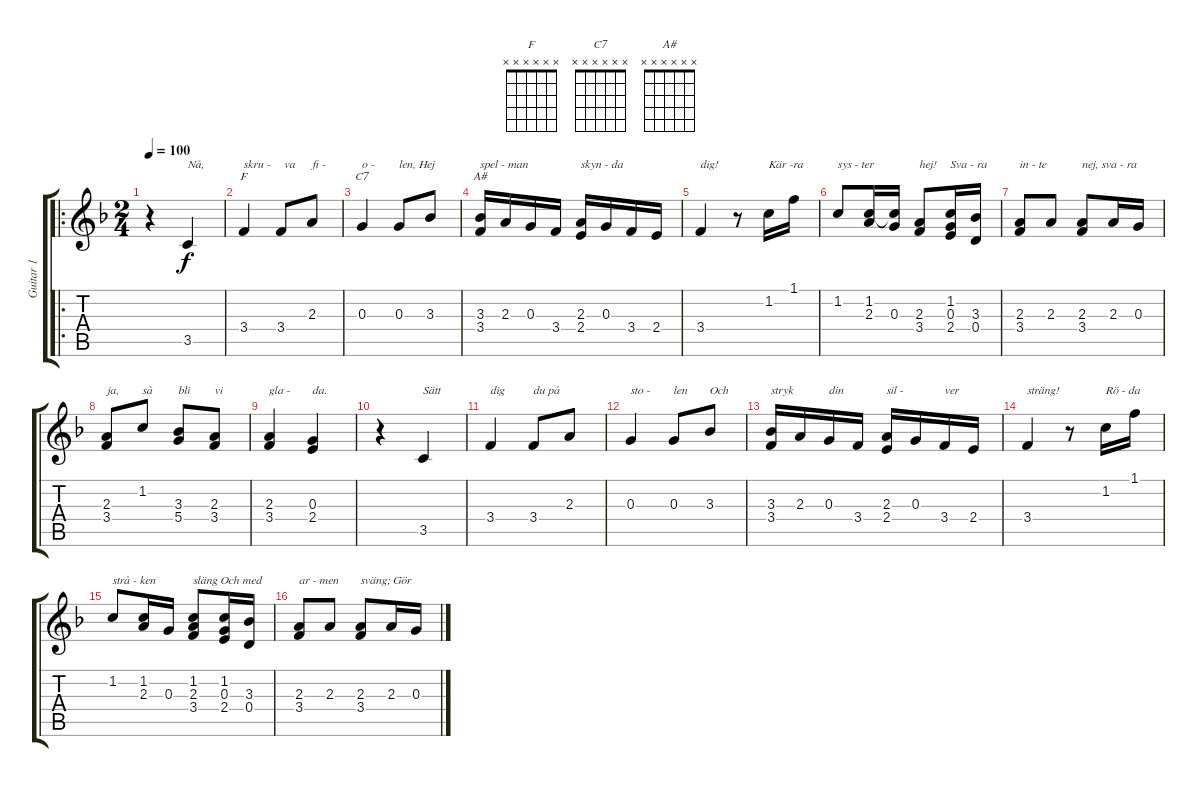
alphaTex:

\track ("Guitar 1" "Guitar 1") {instrument acousticguitarnylon}
\staff {score tabs}
\tuning (E4 B3 G3 D3 A2 E2) {hide}
\chord ("F" x x x x x x) {firstfret 0}
\chord ("C7" x x x x x x) {firstfret 0}
\chord ("A#" x x x x x x) {firstfret 0}
\ro
\ts (2 4)
\tempo 100
\clef g2
\ks f
r.4{dy f instrument acousticguitarnylon} 3.5.4{txt "Nå,"} |
3.4.4{ch "F" txt "skru - "} 3.4.8{txt " va "} 2.3.8{txt "fi -"} |
0.3.4{ch "C7" txt "o - "} 0.3.8{txt "len, Hej"} 3.3.8 |
(3.3 3.4).16{ch "A#" txt "spel - man"} 2.3.16 0.3.16 3.4.16 (2.3 2.4).16{txt "skyn - da"} 0.3.16 3.4.16 2.4.16 |
3.4.4{txt "dig!"} r.8 1.2.16{txt "Kär -ra"} 1.1.16 |
1.2.8{txt "sys - ter"} (1.2 2.3).16 (1.2{t} 0.3).16 (2.3 3.4).8{txt "hej!"} (1.2 0.3 2.4).16{txt "Sva - ra"} (3.3 0.4).16 |
(2.3 3.4).8{txt "in - te"} 2.3.8 (2.3 3.4).8{txt "nej, sva - ra"} 2.3.16 0.3.16 |
(2.3 3.4).8{txt "ja, "} 1.2.8{txt "så"} (3.3 5.4).8{txt "bli"} (2.3 3.4).8{txt "vi"} |
(2.3 3.4).4{txt "gla -"} (0.3 2.4).4{txt "da."} |
r.4 3.5.4{txt "Sätt"} |
3.4.4{txt "dig"} 3.4.8{txt "du på"} 2.3.8 |
0.3.4{txt "sto - "} 0.3.8{txt "len"} 3.3.8{txt "Och"} |
(3.3 3.4).16{txt "stryk"} 2.3.16 0.3.16{txt "din"} 3.4.16 (2.3 2.4).16{txt "sil -"} 0.3.16 3.4.16{txt "ver"} 2.4.16 |
3.4.4{txt "sträng!"} r.8 1.2.16{txt "Rö - da"} 1.1.16 |
1.2.8{txt "strå - ken "} (1.2 2.3).16 0.3.16 (1.2 2.3 3.4).8{txt "släng Och med"} (1.2 0.3 2.4).16 (3.3 0.4).16 |
(2.3 3.4).8{txt "ar - men"} 2.3.8 (2.3 3.4).8{txt "sväng; Gör"} 2.3.16 0.3.16
